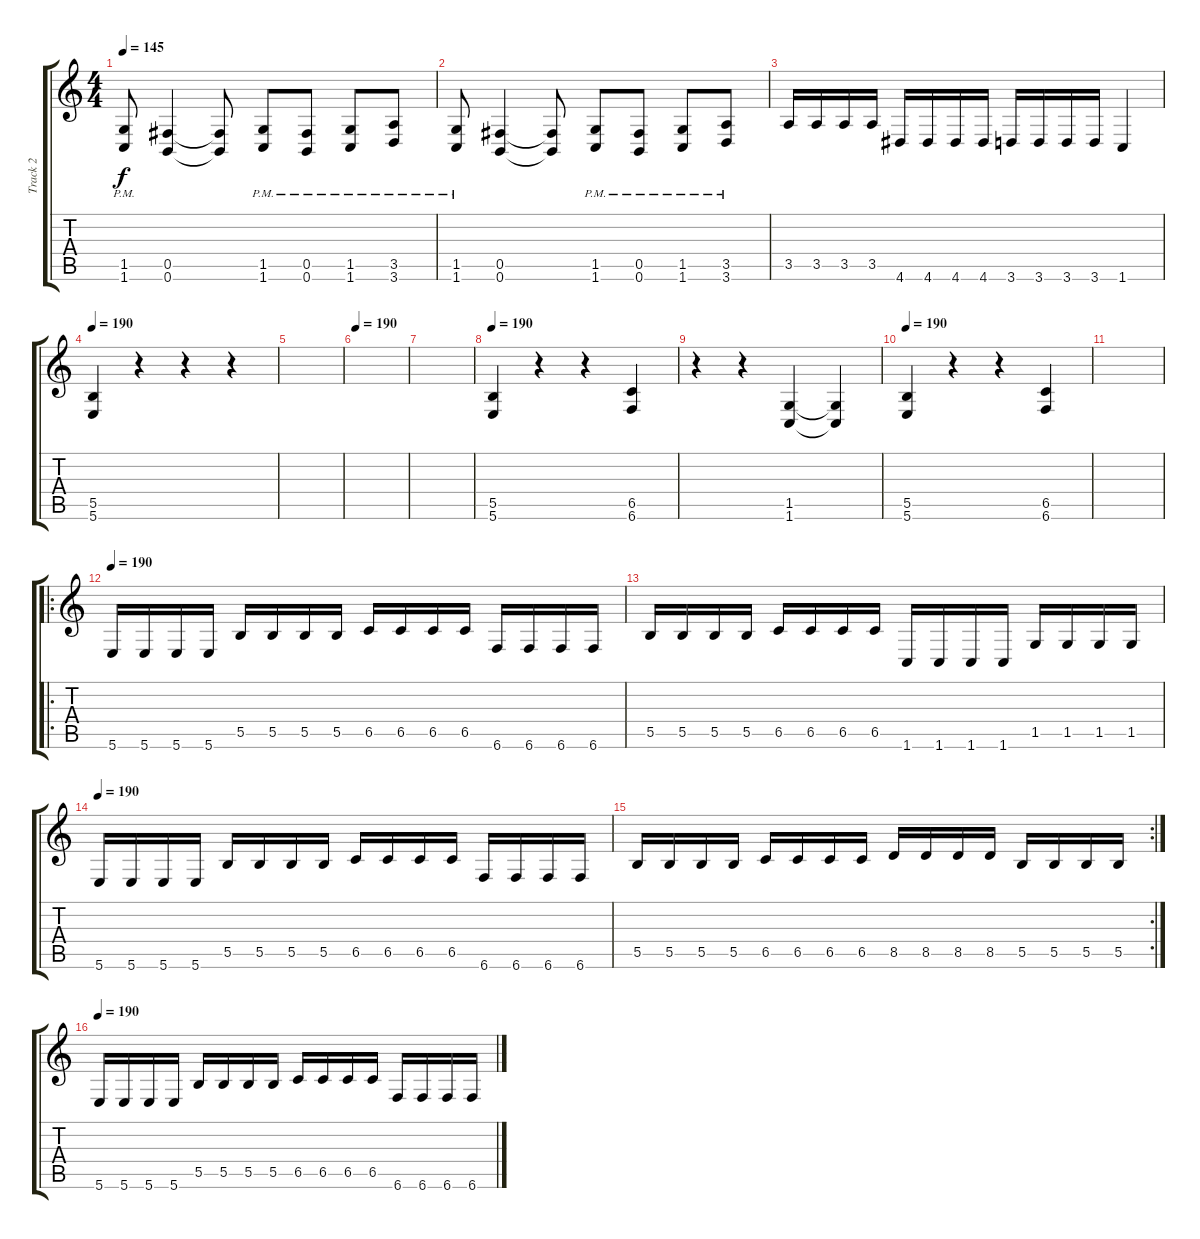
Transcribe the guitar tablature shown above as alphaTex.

\track ("Track 2" "Track 2") {instrument distortionguitar}
\staff {score tabs}
\tuning (Db4 Ab3 E3 B2 Gb2 B1) {hide}
\ts (4 4)
\tempo 145
\clef g2
\ks c
(1.5{pm} 1.6{pm}).8{dy f} (0.5 0.6).4 (0.5{t} 0.6{t}).8 (1.5{pm} 1.6{pm}).8 (0.5{pm} 0.6{pm}).8 (1.5{pm} 1.6{pm}).8 (3.5{pm} 3.6{pm}).8 |
(1.5{pm} 1.6{pm}).8 (0.5 0.6).4 (0.5{t} 0.6{t}).8 (1.5{pm} 1.6{pm}).8 (0.5{pm} 0.6{pm}).8 (1.5{pm} 1.6{pm}).8 (3.5{pm} 3.6{pm}).8 |
3.5.16{volume 13} 3.5.16 3.5.16 3.5.16 4.6.16 4.6.16 4.6.16 4.6.16 3.6.16 3.6.16 3.6.16 3.6.16 1.6.4 |
\tempo 190
(5.5 5.6).4 r.4 r.4 r.4 |
|
\tempo 190
|
|
\tempo 190
(5.5 5.6).4 r.4 r.4 (6.5 6.6).4 |
r.4 r.4 (1.5 1.6).4 (1.5{t} 1.6{t}).4 |
\tempo 190
(5.5 5.6).4 r.4 r.4 (6.5 6.6).4 |
|
\ro
\tempo 190
5.6.16 5.6.16 5.6.16 5.6.16 5.5.16 5.5.16 5.5.16 5.5.16 6.5.16 6.5.16 6.5.16 6.5.16 6.6.16 6.6.16 6.6.16 6.6.16 |
5.5.16 5.5.16 5.5.16 5.5.16 6.5.16 6.5.16 6.5.16 6.5.16 1.6.16 1.6.16 1.6.16 1.6.16 1.5.16 1.5.16 1.5.16 1.5.16 |
\tempo 190
5.6.16 5.6.16 5.6.16 5.6.16 5.5.16 5.5.16 5.5.16 5.5.16 6.5.16 6.5.16 6.5.16 6.5.16 6.6.16 6.6.16 6.6.16 6.6.16 |
\rc 2
5.5.16 5.5.16 5.5.16 5.5.16 6.5.16 6.5.16 6.5.16 6.5.16 8.5.16 8.5.16 8.5.16 8.5.16 5.5.16 5.5.16 5.5.16 5.5.16 |
\tempo 190
5.6.16 5.6.16 5.6.16 5.6.16 5.5.16 5.5.16 5.5.16 5.5.16 6.5.16 6.5.16 6.5.16 6.5.16 6.6.16 6.6.16 6.6.16 6.6.16
